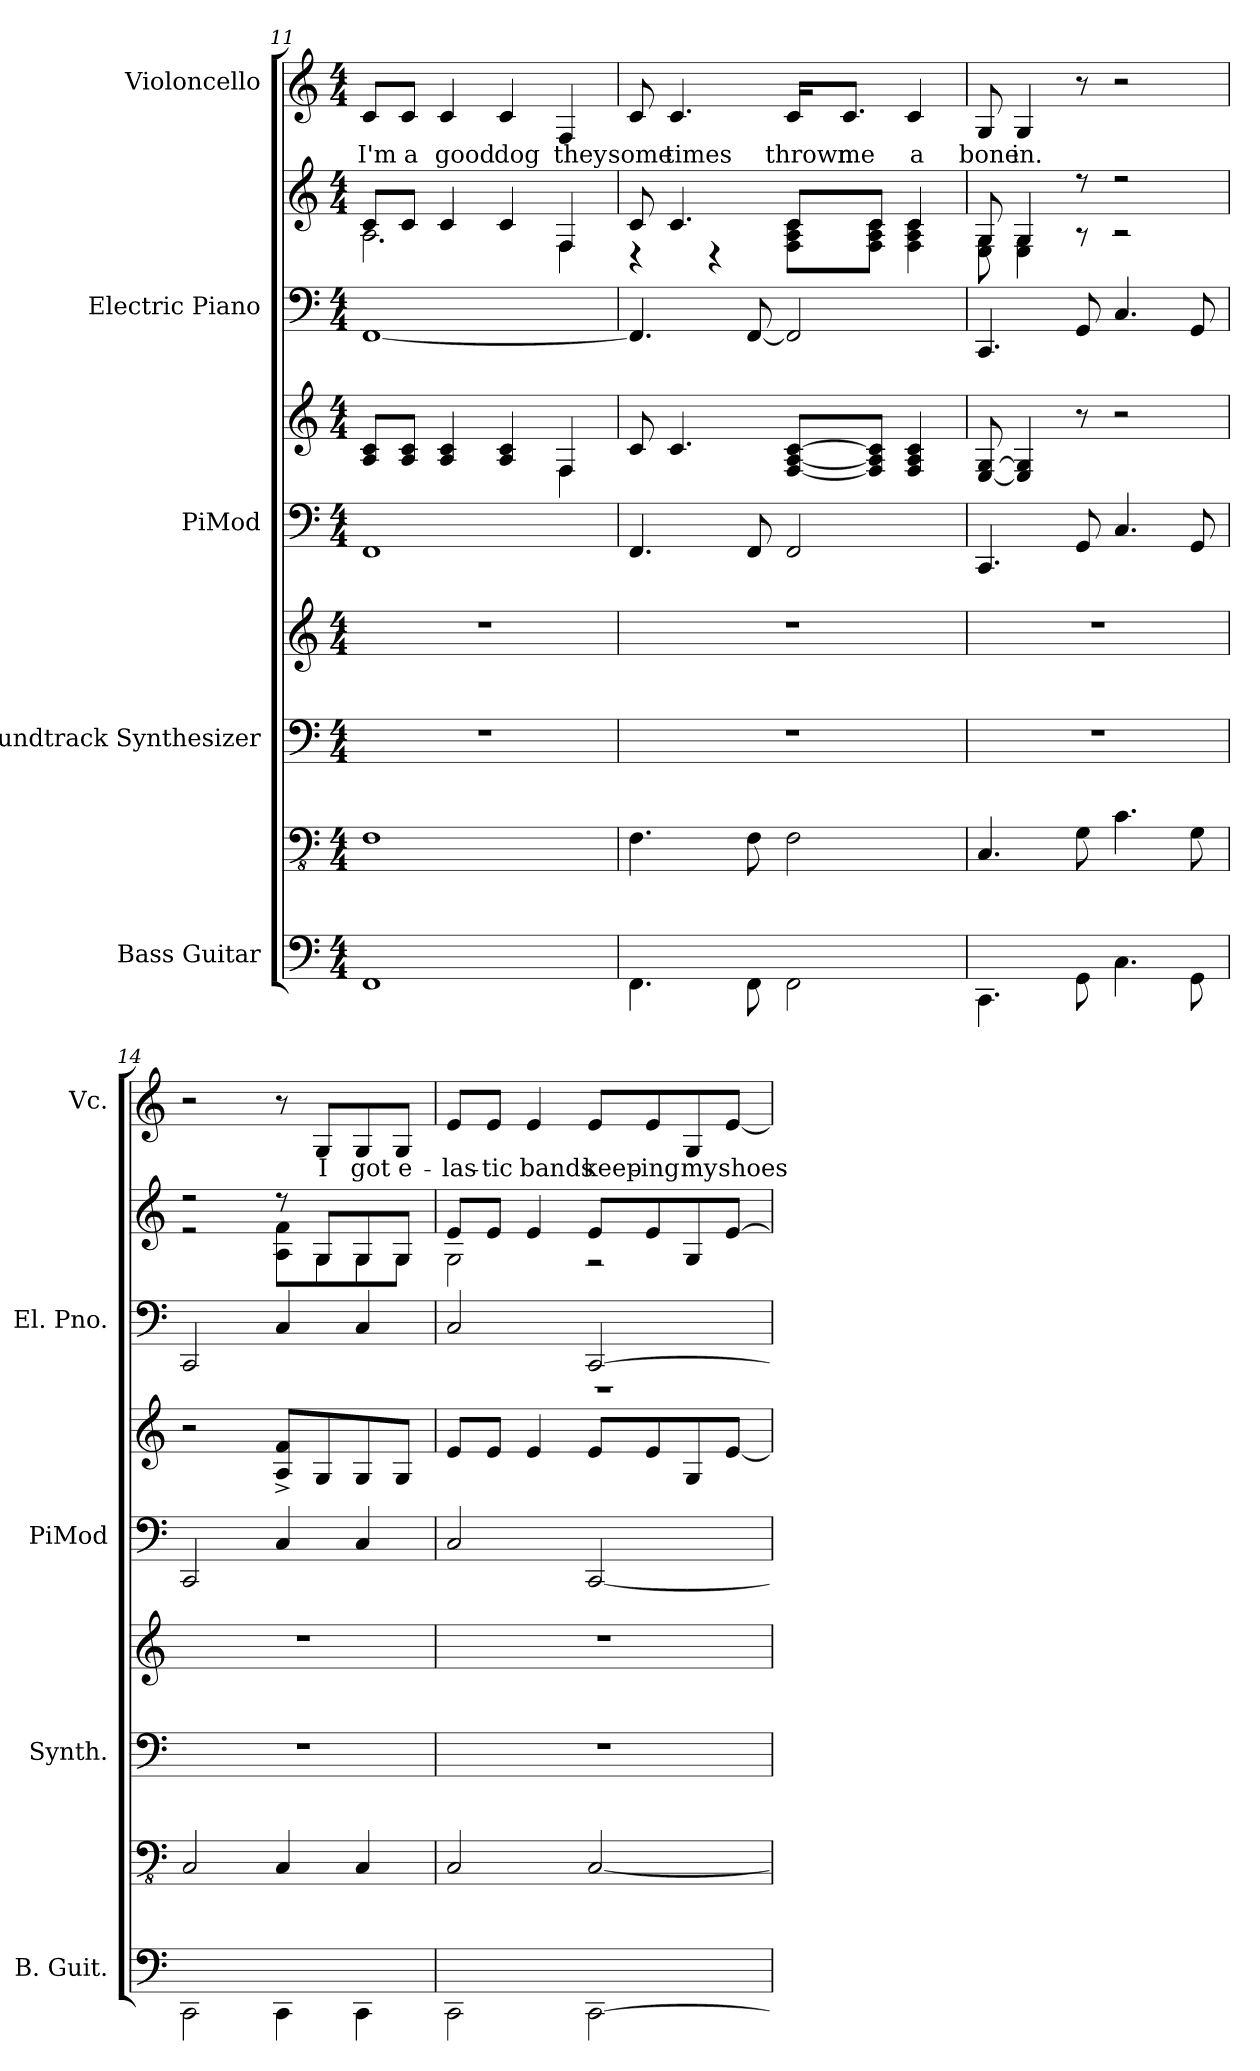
**kern	**kern	**kern	**kern	**kern	**kern	**kern	**kern	**kern	**text
*part5	*part5	*part4	*part4	*part3	*part3	*part2	*part2	*part1	*part1
*staff9	*staff8	*staff7	*staff6	*staff5	*staff4	*staff3	*staff2	*staff1	*staff1
*I"Bass Guitar	*	*I"Soundtrack Synthesizer	*	*I"PiMod	*	*I"Electric Piano	*	*I"Violoncello	*
*I'B. Guit.	*	*I'Synth.	*	*I'PiMod	*	*I'El. Pno.	*	*I'Vc.	*
*	*clefFv4	*clefF4	*clefG2	*clefF4	*clefG2	*clefF4	*clefG2	*clefG2	*
*k[]	*k[]	*k[]	*k[]	*k[]	*k[]	*k[]	*k[]	*k[]	*
*M4/4	*M4/4	*M4/4	*M4/4	*M4/4	*M4/4	*M4/4	*M4/4	*M4/4	*
=11	=11	=11	=11	=11	=11	=11	=11	=11	=11
*	*	*	*	*	*^	*	*^	*	*
1FF	1FF	1r	1r	1FF	8A/ 8c/L	2.ryy	[1FF	8c/L	2.A\	8c/L	I'm
.	.	.	.	.	8A/ 8c/J	.	.	8c/J	.	8c/J	a
.	.	.	.	.	4A/ 4c/	.	.	4c/	.	4c/	good
.	.	.	.	.	4A/ 4c/	.	.	4c/	.	4c/	dog
.	.	.	.	.	4F/	4F\	.	4F/	4F\	4F/	they
*	*	*	*	*	*v	*v	*	*	*	*	*
!!LO:LB:g=z
=12	=12	=12	=12	=12	=12	=12	=12	=12	=12	=12
4.FF\	4.FF\	1r	1r	4.FF/	8c/	4.FF/]	8c/	4r	8c/	some
.	.	.	.	.	4.c/	.	4.c/	.	4.c/	times
.	.	.	.	.	.	.	.	4r	.	.
8FF\	8FF\	.	.	8FF/	.	[8FF/	.	.	.	.
2FF\	2FF\	.	.	2FF/	[8F/ [8A/ [8c/L	2FF/]	8c/L	8F\ 8A\ 8c\L	16c/KL	thrown
.	.	.	.	.	.	.	.	.	8.c/J	me
.	.	.	.	.	8F/] 8A/] 8c/]J	.	8c/J	8F\ 8A\ 8c\J	.	.
.	.	.	.	.	4F/ 4A/ 4c/	.	4c/	4F\ 4A\ 4c\	4c/	a
=13	=13	=13	=13	=13	=13	=13	=13	=13	=13	=13
4.CC\	4.CC/	1r	1r	4.CC/	[8E/ [8G/	4.CC/	8G/	8E\ 8G\	8G/	bone
.	.	.	.	.	4E/] 4G/]	.	4G/	4E\ 4G\	4G/	in.
8GG\	8GG\	.	.	8GG/	8r	8GG/	8r	8r	8r	.
4.C\	4.C\	.	.	4.C/	2r	4.C/	2r	2r	2r	.
8GG\	8GG\	.	.	8GG/	.	8GG/	.	.	.	.
=14	=14	=14	=14	=14	=14	=14	=14	=14	=14	=14
2CC\	2CC/	1r	1r	2CC/	2r	2CC/	2r	2r	2r	.
4CC\	4CC/	.	.	4C/	8A/^ 8f/^L	4C/	8r	8A\ 8f\L	8r	.
.	.	.	.	.	8G/	.	8G/L	8G\	8G/L	I
4CC\	4CC/	.	.	4C/	8G/	4C/	8G/	8G\	8G/	got
.	.	.	.	.	8G/J	.	8G/J	8G\J	8G/J	e-
=15	=15	=15	=15	=15	=15	=15	=15	=15	=15	=15
*	*	*	*	*	*	*^	*	*	*	*
2CC\	2CC/	1r	1r	2C/	8e/L	2C/	1r	8e/L	2G\	8e/L	-las-
.	.	.	.	.	8e/J	.	.	8e/J	.	8e/J	-tic
.	.	.	.	.	4e/	.	.	4e/	.	4e/	bands
[2CC\	[2CC/	.	.	[2CC/	8e/L	[2CC/	.	8e/L	2r	8e/L	keep-
.	.	.	.	.	8e/	.	.	8e/	.	8e/	-ing
.	.	.	.	.	8G/	.	.	8G/	.	8G/	my
.	.	.	.	.	[8e/J	.	.	[8e/J	.	[8e/J	shoes
*	*	*	*	*	*	*v	*v	*	*	*	*
*	*	*	*	*	*	*	*v	*v	*	*
=	=	=	=	=	=	=	=	=	=
*-	*-	*-	*-	*-	*-	*-	*-	*-	*-
